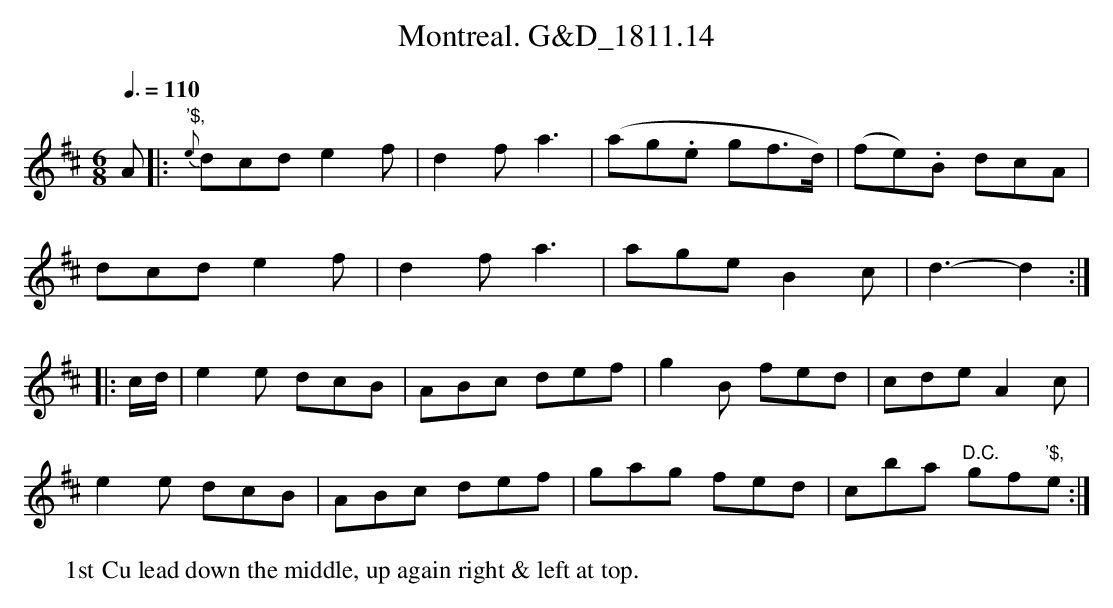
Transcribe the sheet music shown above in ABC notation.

X:1
T:Montreal. G&D_1811.14
M:6/8
L:1/8
Q:3/8=110
W:1st Cu lead down the middle, up again right & left at top.
K:D
A"      '$,"|:{e}dcde2f|d2fa3|(ag.e gf>d)|(fe).B dcA|
dcde2f|d2fa3|ageB2c|d3-d2:|
|:c/d/|e2e dcB|ABc def|g2B fed|cdeA2c|
e2e dcB|ABc def|gag fed|cba"D.C." gf"'$,"e:|
